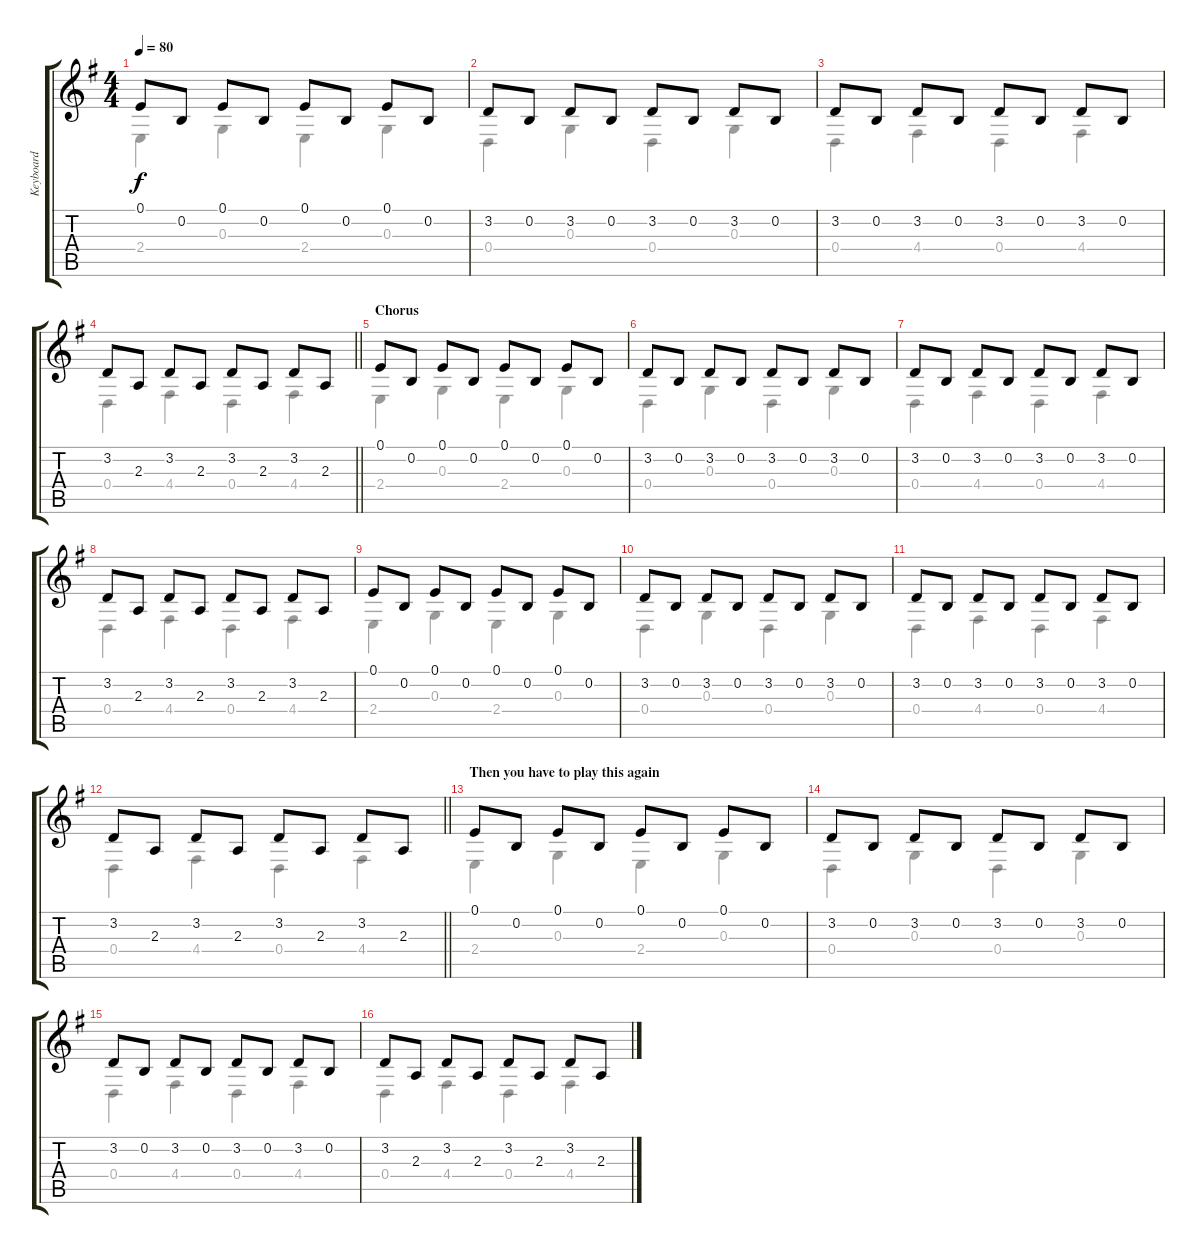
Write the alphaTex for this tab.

\track ("Keyboard" "Keyboard") {instrument acousticgrandpiano}
\staff {score tabs}
\tuning (E4 B3 G3 D3 A2 E2) {hide}
\voice
\ts (4 4)
\tempo 80
\clef g2
\ks eminor
0.1.8{dy f} 0.2.8 0.1.8 0.2.8 0.1.8 0.2.8 0.1.8 0.2.8 |
3.2.8 0.2.8 3.2.8 0.2.8 3.2.8 0.2.8 3.2.8 0.2.8 |
3.2.8 0.2.8 3.2.8 0.2.8 3.2.8 0.2.8 3.2.8 0.2.8 |
\barLineRight lightlight
3.2.8 2.3.8 3.2.8 2.3.8 3.2.8 2.3.8 3.2.8 2.3.8 |
\section ("" "Chorus")
0.1.8 0.2.8 0.1.8 0.2.8 0.1.8 0.2.8 0.1.8 0.2.8 |
3.2.8 0.2.8 3.2.8 0.2.8 3.2.8 0.2.8 3.2.8 0.2.8 |
3.2.8 0.2.8 3.2.8 0.2.8 3.2.8 0.2.8 3.2.8 0.2.8 |
3.2.8 2.3.8 3.2.8 2.3.8 3.2.8 2.3.8 3.2.8 2.3.8 |
0.1.8 0.2.8 0.1.8 0.2.8 0.1.8 0.2.8 0.1.8 0.2.8 |
3.2.8 0.2.8 3.2.8 0.2.8 3.2.8 0.2.8 3.2.8 0.2.8 |
3.2.8 0.2.8 3.2.8 0.2.8 3.2.8 0.2.8 3.2.8 0.2.8 |
\barLineRight lightlight
3.2.8 2.3.8 3.2.8 2.3.8 3.2.8 2.3.8 3.2.8 2.3.8 |
\section ("" "Then you have to play this again")
0.1.8 0.2.8 0.1.8 0.2.8 0.1.8 0.2.8 0.1.8 0.2.8 |
3.2.8 0.2.8 3.2.8 0.2.8 3.2.8 0.2.8 3.2.8 0.2.8 |
3.2.8 0.2.8 3.2.8 0.2.8 3.2.8 0.2.8 3.2.8 0.2.8 |
3.2.8 2.3.8 3.2.8 2.3.8 3.2.8 2.3.8 3.2.8 2.3.8
\voice
\clef g2
\ottava regular
\simile none
\ks eminor
2.4.4{dy f} 0.3.4 2.4.4 0.3.4 |
0.4.4 0.3.4 0.4.4 0.3.4 |
0.4.4 4.4.4 0.4.4 4.4.4 |
\barLineRight lightlight
0.4.4 4.4.4 0.4.4 4.4.4 |
2.4.4 0.3.4 2.4.4 0.3.4 |
0.4.4 0.3.4 0.4.4 0.3.4 |
0.4.4 4.4.4 0.4.4 4.4.4 |
0.4.4 4.4.4 0.4.4 4.4.4 |
2.4.4 0.3.4 2.4.4 0.3.4 |
0.4.4 0.3.4 0.4.4 0.3.4 |
0.4.4 4.4.4 0.4.4 4.4.4 |
\barLineRight lightlight
0.4.4 4.4.4 0.4.4 4.4.4 |
2.4.4 0.3.4 2.4.4 0.3.4 |
0.4.4 0.3.4 0.4.4 0.3.4 |
0.4.4 4.4.4 0.4.4 4.4.4 |
0.4.4 4.4.4 0.4.4 4.4.4
